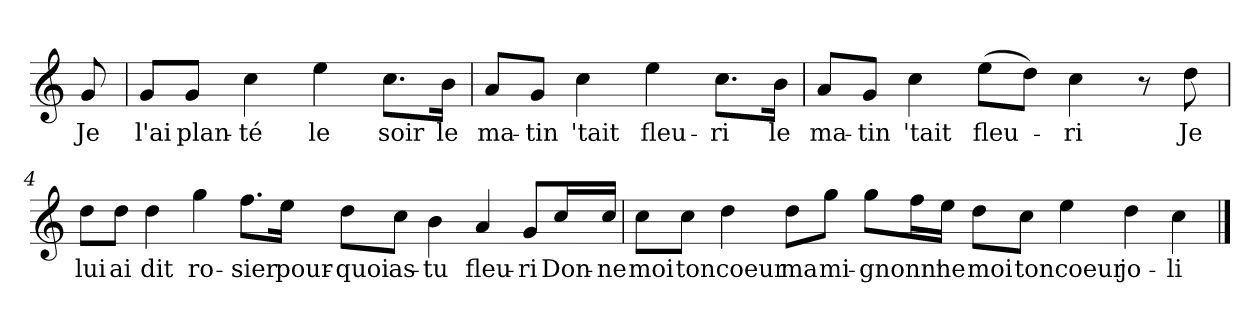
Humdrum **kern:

**kern	**text
*part1	*part1
*staff1	*staff1
*clefG2	*
*k[]	*
*C:	*
=	=
!	!LO:LY:b
8g/	Je
=1	=1
!	!LO:LY:b
8g/L	l'ai
!	!LO:LY:b
8g/J	plan-
!	!LO:LY:b
4cc\	-té
!	!LO:LY:b
4ee\	le
!	!LO:LY:b
8.cc\L	soir
!	!LO:LY:b
16b\Jk	le
=2	=2
!	!LO:LY:b
8a/L	ma-
!	!LO:LY:b
8g/J	-tin
!	!LO:LY:b
4cc\	'tait
!	!LO:LY:b
4ee\	fleu-
!	!LO:LY:b
8.cc\L	-ri
!	!LO:LY:b
16b\Jk	le
=3	=3
!	!LO:LY:b
8a/L	ma-
!	!LO:LY:b
8g/J	-tin
!	!LO:LY:b
4cc\	'tait
!	!LO:LY:b
(>8ee\L	fleu-
8dd\J)	.
!	!LO:LY:b
4cc\	-ri
8r	.
!	!LO:LY:b
8dd\	Je
!!LO:LB:g=z
=4	=4
!	!LO:LY:b
8dd\L	lui
!	!LO:LY:b
8dd\J	ai
!	!LO:LY:b
4dd\	dit
!	!LO:LY:b
4gg\	ro-
!	!LO:LY:b
8.ff\L	-sier
!	!LO:LY:b
16ee\Jk	pour-
!	!LO:LY:b
8dd\L	-quoi
!	!LO:LY:b
8cc\J	as-
!	!LO:LY:b
4b\	-tu
!	!LO:LY:b
4a/	fleu-
!	!LO:LY:b
8g/L	-ri
!	!LO:LY:b
16cc/L	Don-
!	!LO:LY:b
16cc/JJ	-ne
=5	=5
!	!LO:LY:b
8cc\L	moi
!	!LO:LY:b
8cc\J	ton
!	!LO:LY:b
4dd\	coeur
!	!LO:LY:b
8dd\L	ma
!	!LO:LY:b
8gg\J	mi-
!	!LO:LY:b
8gg\L	-gnonn'
16ff\L	.
!	!LO:LY:b
16ee\JJ	ne
!	!LO:LY:b
8dd\L	moi
!	!LO:LY:b
8cc\J	ton
!	!LO:LY:b
4ee\	coeur
!	!LO:LY:b
4dd\	jo-
!	!LO:LY:b
4cc\	-li
==	==
*-	*-
